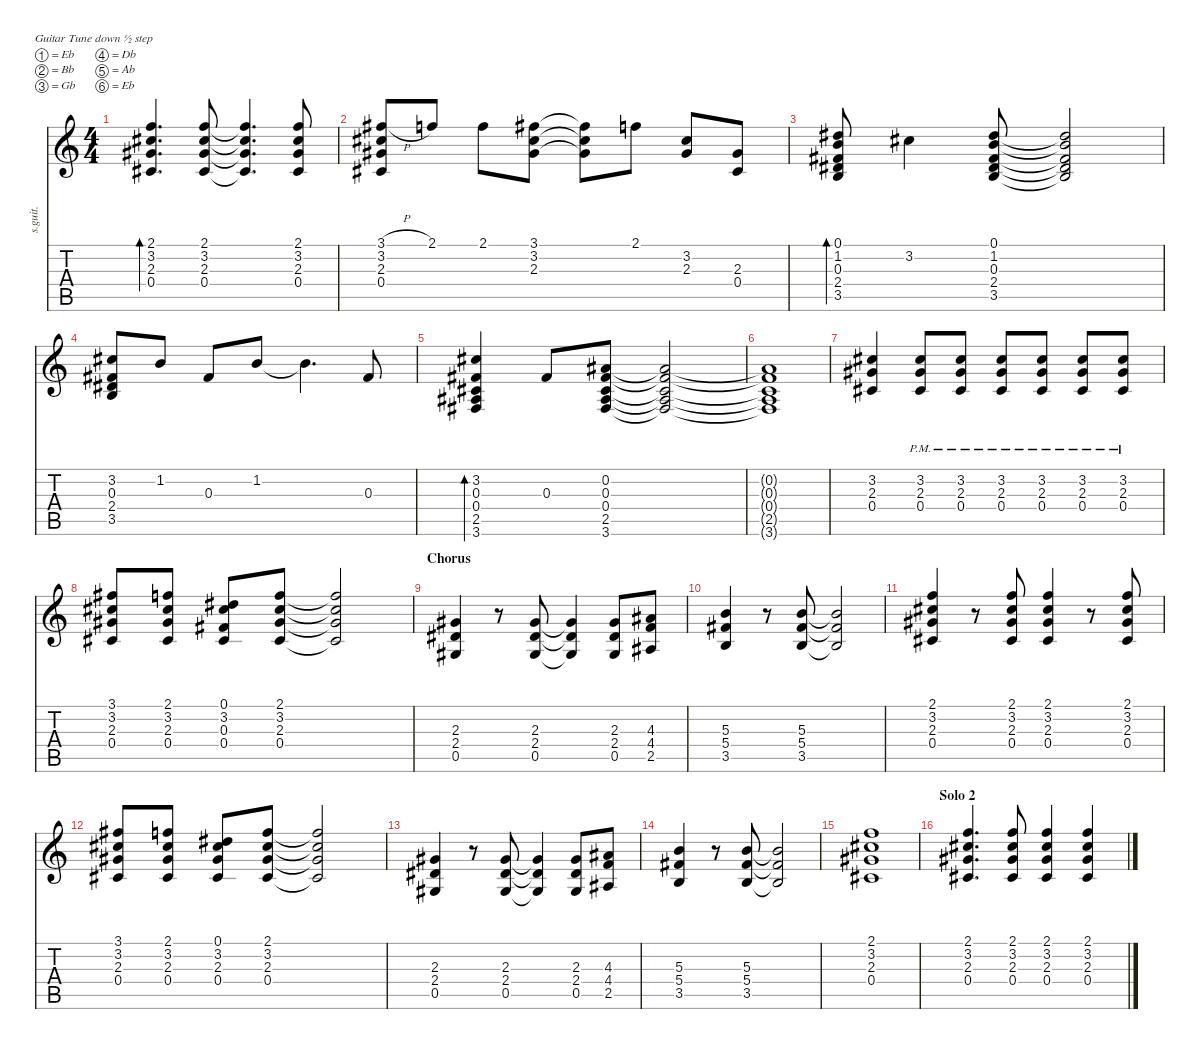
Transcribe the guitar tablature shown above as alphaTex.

\defaultSystemsLayout 4
\hideDynamics
\bracketExtendMode nobrackets
\track ("Izzy Stradlin - Rhythm" "s.guit.") {instrument distortionguitar}
\staff {score tabs}
\tuning (Eb4 Bb3 Gb3 Db3 Ab2 Eb2)
\ts (4 4)
\tempo (125 hide)
\clef g2
\ks c
(2.1 3.2{acc #} 2.3{acc #} 0.4{acc #}).4{d bd 30 lyrics (0 "") lyrics (1 "") lyrics (2 "") lyrics (3 "") lyrics (4 "") dy f} (2.1 3.2{acc #} 2.3{acc #} 0.4{acc #}).8{lyrics (0 "") lyrics (1 "") lyrics (2 "") lyrics (3 "") lyrics (4 "")} (2.1{t} 3.2{t acc #} 2.3{t acc #} 0.4{t acc #}).4{d lyrics (0 "") lyrics (1 "") lyrics (2 "") lyrics (3 "") lyrics (4 "")} (2.1 3.2{acc #} 2.3{acc #} 0.4{acc #}).8{lyrics (0 "") lyrics (1 "") lyrics (2 "") lyrics (3 "") lyrics (4 "")} |
(3.1{h acc #} 3.2{acc #} 2.3{acc #} 0.4{acc #}).8{lyrics (0 "") lyrics (1 "") lyrics (2 "") lyrics (3 "") lyrics (4 "")} 2.1.8{lyrics (0 "") lyrics (1 "") lyrics (2 "") lyrics (3 "") lyrics (4 "")} 2.1.8{lyrics (0 "") lyrics (1 "") lyrics (2 "") lyrics (3 "") lyrics (4 "")} (3.1{acc #} 3.2{acc #} 2.3{acc #}).8{lyrics (0 "") lyrics (1 "") lyrics (2 "") lyrics (3 "") lyrics (4 "")} (3.1{t acc #} 3.2{t acc #} 2.3{t acc #}).8{lyrics (0 "") lyrics (1 "") lyrics (2 "") lyrics (3 "") lyrics (4 "")} 2.1.8{lyrics (0 "") lyrics (1 "") lyrics (2 "") lyrics (3 "") lyrics (4 "")} (3.2{acc #} 2.3{acc #}).8{lyrics (0 "") lyrics (1 "") lyrics (2 "") lyrics (3 "") lyrics (4 "")} (2.3{acc #} 0.4{acc #}).8{lyrics (0 "") lyrics (1 "") lyrics (2 "") lyrics (3 "") lyrics (4 "")} |
(0.1{acc #} 1.2 0.3{acc #} 2.4{acc #} 3.5).8{bd 30 lyrics (0 "") lyrics (1 "") lyrics (2 "") lyrics (3 "") lyrics (4 "")} 3.2{acc #}.4{lyrics (0 "") lyrics (1 "") lyrics (2 "") lyrics (3 "") lyrics (4 "")} (0.1{acc #} 1.2 0.3{acc #} 2.4{acc #} 3.5).8{lyrics (0 "") lyrics (1 "") lyrics (2 "") lyrics (3 "") lyrics (4 "")} (0.1{t acc #} 1.2{t} 0.3{t acc #} 2.4{t acc #} 3.5{t}).2{lyrics (0 "") lyrics (1 "") lyrics (2 "") lyrics (3 "") lyrics (4 "")} |
(3.2{acc #} 0.3{acc #} 2.4{acc #} 3.5).8{lyrics (0 "") lyrics (1 "") lyrics (2 "") lyrics (3 "") lyrics (4 "")} 1.2.8{lyrics (0 "") lyrics (1 "") lyrics (2 "") lyrics (3 "") lyrics (4 "")} 0.3{acc #}.8{lyrics (0 "") lyrics (1 "") lyrics (2 "") lyrics (3 "") lyrics (4 "")} 1.2.8{lyrics (0 "") lyrics (1 "") lyrics (2 "") lyrics (3 "") lyrics (4 "")} 1.2{t}.4{d lyrics (0 "") lyrics (1 "") lyrics (2 "") lyrics (3 "") lyrics (4 "")} 0.3{acc #}.8{lyrics (0 "") lyrics (1 "") lyrics (2 "") lyrics (3 "") lyrics (4 "")} |
(3.2{acc #} 0.3{acc #} 0.4{acc #} 2.5{acc #} 3.6{acc #}).4{bd 30 lyrics (0 "") lyrics (1 "") lyrics (2 "") lyrics (3 "") lyrics (4 "")} 0.3{acc #}.8{lyrics (0 "") lyrics (1 "") lyrics (2 "") lyrics (3 "") lyrics (4 "")} (0.2{acc #} 0.3{acc #} 0.4{acc #} 2.5{acc #} 3.6{acc #}).8{lyrics (0 "") lyrics (1 "") lyrics (2 "") lyrics (3 "") lyrics (4 "")} (0.2{t acc #} 0.3{t acc #} 0.4{t acc #} 2.5{t acc #} 3.6{t acc #}).2{lyrics (0 "") lyrics (1 "") lyrics (2 "") lyrics (3 "") lyrics (4 "")} |
(0.2{t acc #} 0.3{t acc #} 0.4{t acc #} 2.5{t acc #} 3.6{t acc #}).1{lyrics (0 "") lyrics (1 "") lyrics (2 "") lyrics (3 "") lyrics (4 "")} |
(3.2{acc #} 2.3{acc #} 0.4{acc #}).4{lyrics (0 "") lyrics (1 "") lyrics (2 "") lyrics (3 "") lyrics (4 "")} (3.2{pm acc #} 2.3{pm acc #} 0.4{pm acc #}).8{lyrics (0 "") lyrics (1 "") lyrics (2 "") lyrics (3 "") lyrics (4 "")} (3.2{pm acc #} 2.3{pm acc #} 0.4{pm acc #}).8{lyrics (0 "") lyrics (1 "") lyrics (2 "") lyrics (3 "") lyrics (4 "")} (3.2{pm acc #} 2.3{pm acc #} 0.4{pm acc #}).8{lyrics (0 "") lyrics (1 "") lyrics (2 "") lyrics (3 "") lyrics (4 "")} (3.2{pm acc #} 2.3{pm acc #} 0.4{pm acc #}).8{lyrics (0 "") lyrics (1 "") lyrics (2 "") lyrics (3 "") lyrics (4 "")} (3.2{pm acc #} 2.3{pm acc #} 0.4{pm acc #}).8{lyrics (0 "") lyrics (1 "") lyrics (2 "") lyrics (3 "") lyrics (4 "")} (3.2{pm acc #} 2.3{pm acc #} 0.4{pm acc #}).8{lyrics (0 "") lyrics (1 "") lyrics (2 "") lyrics (3 "") lyrics (4 "")} |
(3.1{acc #} 3.2{acc #} 2.3{acc #} 0.4{acc #}).8{lyrics (0 "") lyrics (1 "") lyrics (2 "") lyrics (3 "") lyrics (4 "")} (2.1 3.2{acc #} 2.3{acc #} 0.4{acc #}).8{lyrics (0 "") lyrics (1 "") lyrics (2 "") lyrics (3 "") lyrics (4 "")} (0.1{acc #} 3.2{acc #} 0.3{acc #} 0.4{acc #}).8{lyrics (0 "") lyrics (1 "") lyrics (2 "") lyrics (3 "") lyrics (4 "")} (2.1 3.2{acc #} 2.3{acc #} 0.4{acc #}).8{lyrics (0 "") lyrics (1 "") lyrics (2 "") lyrics (3 "") lyrics (4 "")} (2.1{t} 3.2{t acc #} 2.3{t acc #} 0.4{t acc #}).2{lyrics (0 "") lyrics (1 "") lyrics (2 "") lyrics (3 "") lyrics (4 "")} |
\section ("" "Chorus")
(2.3{acc #} 2.4{acc #} 0.5{acc #}).4{lyrics (0 "") lyrics (1 "") lyrics (2 "") lyrics (3 "") lyrics (4 "")} r.8 (2.3{acc #} 2.4{acc #} 0.5{acc #}).8{lyrics (0 "") lyrics (1 "") lyrics (2 "") lyrics (3 "") lyrics (4 "")} (2.3{t acc #} 2.4{t acc #} 0.5{t acc #}).4{lyrics (0 "") lyrics (1 "") lyrics (2 "") lyrics (3 "") lyrics (4 "")} (2.3{acc #} 2.4{acc #} 0.5{acc #}).8{lyrics (0 "") lyrics (1 "") lyrics (2 "") lyrics (3 "") lyrics (4 "")} (4.3{acc #} 4.4 2.5{acc #}).8{lyrics (0 "") lyrics (1 "") lyrics (2 "") lyrics (3 "") lyrics (4 "")} |
(5.3 5.4{acc #} 3.5).4{lyrics (0 "") lyrics (1 "") lyrics (2 "") lyrics (3 "") lyrics (4 "")} r.8 (5.3 5.4{acc #} 3.5).8{lyrics (0 "") lyrics (1 "") lyrics (2 "") lyrics (3 "") lyrics (4 "")} (5.3{t} 5.4{t acc #} 3.5{t}).2{lyrics (0 "") lyrics (1 "") lyrics (2 "") lyrics (3 "") lyrics (4 "")} |
(2.1 3.2{acc #} 2.3{acc #} 0.4{acc #}).4{lyrics (0 "") lyrics (1 "") lyrics (2 "") lyrics (3 "") lyrics (4 "")} r.8 (2.1 3.2{acc #} 2.3{acc #} 0.4{acc #}).8{lyrics (0 "") lyrics (1 "") lyrics (2 "") lyrics (3 "") lyrics (4 "")} (2.1 3.2{acc #} 2.3{acc #} 0.4{acc #}).4{lyrics (0 "") lyrics (1 "") lyrics (2 "") lyrics (3 "") lyrics (4 "")} r.8 (2.1 3.2{acc #} 2.3{acc #} 0.4{acc #}).8{lyrics (0 "") lyrics (1 "") lyrics (2 "") lyrics (3 "") lyrics (4 "")} |
(3.1{acc #} 3.2{acc #} 2.3{acc #} 0.4{acc #}).8{lyrics (0 "") lyrics (1 "") lyrics (2 "") lyrics (3 "") lyrics (4 "")} (2.1 3.2{acc #} 2.3{acc #} 0.4{acc #}).8{lyrics (0 "") lyrics (1 "") lyrics (2 "") lyrics (3 "") lyrics (4 "")} (0.1{acc #} 3.2{acc #} 2.3{acc #} 0.4{acc #}).8{lyrics (0 "") lyrics (1 "") lyrics (2 "") lyrics (3 "") lyrics (4 "")} (2.1 3.2{acc #} 2.3{acc #} 0.4{acc #}).8{lyrics (0 "") lyrics (1 "") lyrics (2 "") lyrics (3 "") lyrics (4 "")} (2.1{t} 3.2{t acc #} 2.3{t acc #} 0.4{t acc #}).2{lyrics (0 "") lyrics (1 "") lyrics (2 "") lyrics (3 "") lyrics (4 "")} |
(2.3{acc #} 2.4{acc #} 0.5{acc #}).4{lyrics (0 "") lyrics (1 "") lyrics (2 "") lyrics (3 "") lyrics (4 "")} r.8 (2.3{acc #} 2.4{acc #} 0.5{acc #}).8{lyrics (0 "") lyrics (1 "") lyrics (2 "") lyrics (3 "") lyrics (4 "")} (2.3{t acc #} 2.4{t acc #} 0.5{t acc #}).4{lyrics (0 "") lyrics (1 "") lyrics (2 "") lyrics (3 "") lyrics (4 "")} (2.3{acc #} 2.4{acc #} 0.5{acc #}).8{lyrics (0 "") lyrics (1 "") lyrics (2 "") lyrics (3 "") lyrics (4 "")} (4.3{acc #} 4.4 2.5{acc #}).8{lyrics (0 "") lyrics (1 "") lyrics (2 "") lyrics (3 "") lyrics (4 "")} |
(5.3 5.4{acc #} 3.5).4{lyrics (0 "") lyrics (1 "") lyrics (2 "") lyrics (3 "") lyrics (4 "")} r.8 (5.3 5.4{acc #} 3.5).8{lyrics (0 "") lyrics (1 "") lyrics (2 "") lyrics (3 "") lyrics (4 "")} (5.3{t} 5.4{t acc #} 3.5{t}).2{lyrics (0 "") lyrics (1 "") lyrics (2 "") lyrics (3 "") lyrics (4 "")} |
(2.1 3.2{acc #} 2.3{acc #} 0.4{acc #}).1{lyrics (0 "") lyrics (1 "") lyrics (2 "") lyrics (3 "") lyrics (4 "")} |
\section ("" "Solo 2")
(2.1 3.2{acc #} 2.3{acc #} 0.4{acc #}).4{d lyrics (0 "") lyrics (1 "") lyrics (2 "") lyrics (3 "") lyrics (4 "")} (2.1 3.2{acc #} 2.3{acc #} 0.4{acc #}).8{lyrics (0 "") lyrics (1 "") lyrics (2 "") lyrics (3 "") lyrics (4 "")} (2.1 3.2{acc #} 2.3{acc #} 0.4{acc #}).4{lyrics (0 "") lyrics (1 "") lyrics (2 "") lyrics (3 "") lyrics (4 "")} (2.1 3.2{acc #} 2.3{acc #} 0.4{acc #}).4{lyrics (0 "") lyrics (1 "") lyrics (2 "") lyrics (3 "") lyrics (4 "")}
